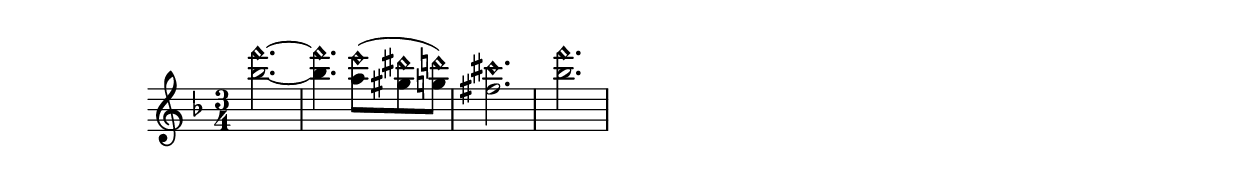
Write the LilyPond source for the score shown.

%% Do not edit this file; it is auto-generated from input/new
%% This file is in the public domain.
\version "2.13.1"

\header {
  lsrtags = "unfretted-strings,tweaks-and-overrides"
  texidoc = "Artificial harmonics using @code{\\harmonic} do not show
dots.  To override this behavior, set the context property
@code{harmonicDots}."
  doctitle = "Dotted harmonics"
} % begin verbatim


\relative c''' {
  \time 3/4
  \key f \major
  \set harmonicDots = ##t
  <bes f'\harmonic>2. ~
  <bes f'\harmonic>4. <a e'\harmonic>8( <gis dis'\harmonic> <g d'\harmonic>)
  <fis cis'\harmonic>2.
  <bes f'\harmonic>2.
}
